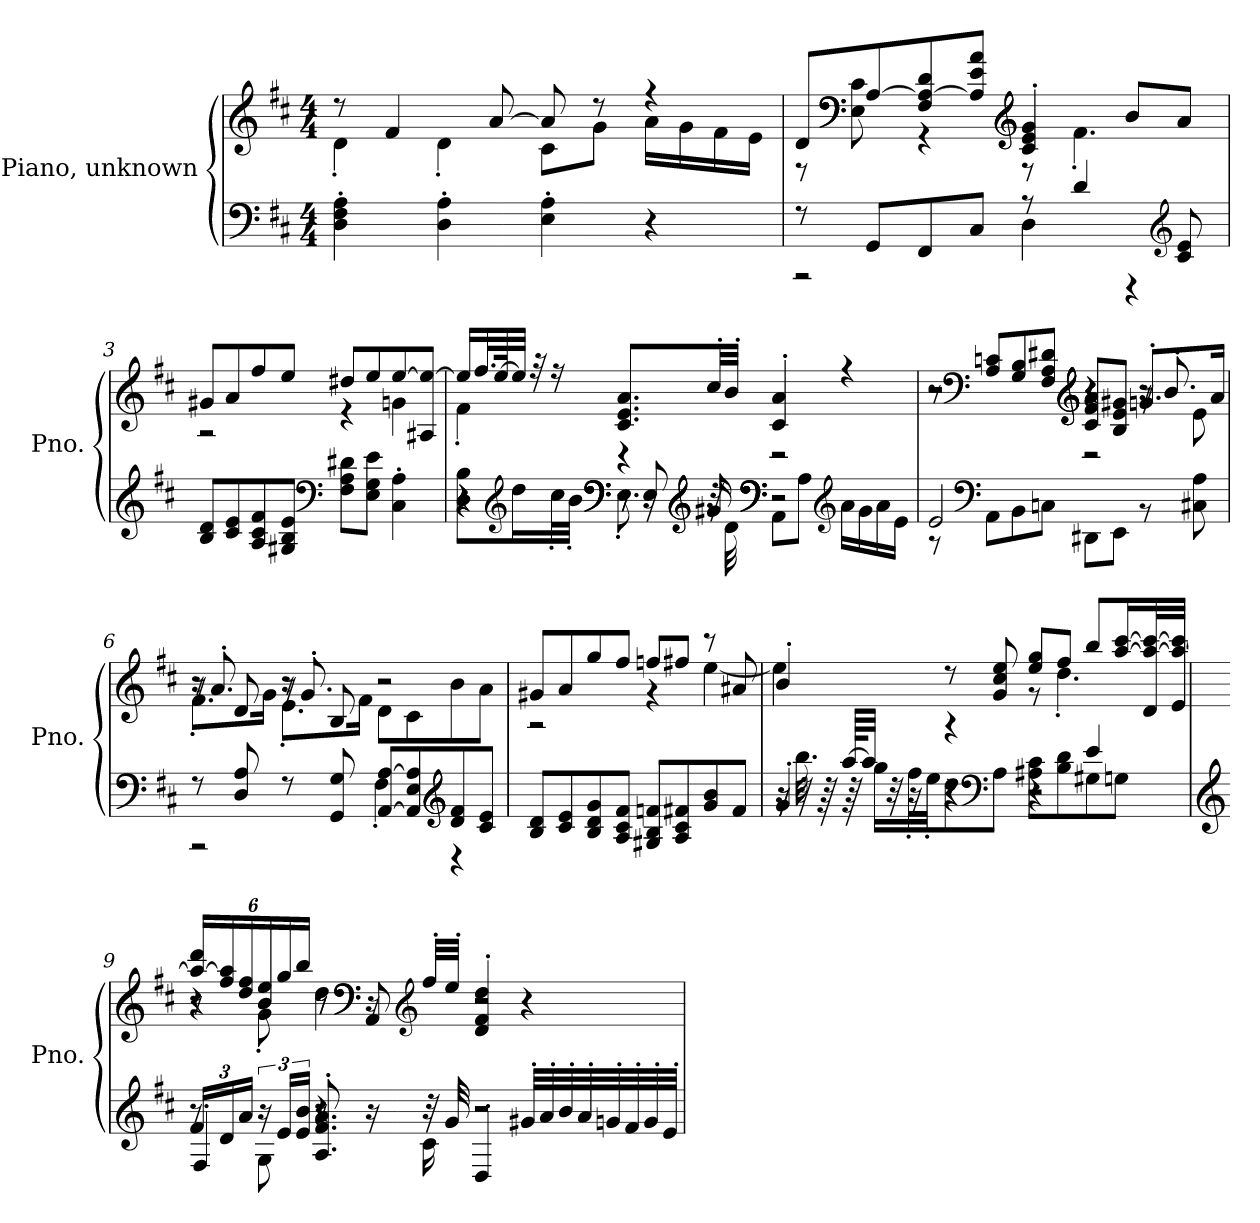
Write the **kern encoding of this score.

**kern	**kern
*part1	*part1
*staff2	*staff1
*I"Piano, unknown	*
*I'Pno.	*
*clefF4	*clefG2
*k[f#c#]	*k[f#c#]
*M4/4	*M4/4
*MM120	*MM120
=1	=1
*	*^
4D\' 4F#\' 4A\'	8r	4d'\
.	4f#/	.
4D\' 4A\'	.	4d'\
.	[8a/	.
4E\' 4A\'	8a/]	8c#\L
.	8r	8g\J
4r	4r	16a\LL
.	.	16g\
.	.	16f#\
.	.	16e\JJ
=2	=2	=2
*^	*	*
8r	2r	8d/L	8r
*	*	*clefF4	*
8GG/L	.	[8A/	8E\ 8c#\
8FF#/	.	8F#/ 8A/_ 8d/	4r
8C#/J	.	8A/] 8e/ 8a/J	.
*	*	*clefG2	*
8r	4D\	4c#/' 4e/' 4g/'	8r
4d/	.	.	4.f#'\
.	4r	8b/L	.
*clefG2	*	*	*
8c#/ 8e/	.	8a/J	.
*v	*v	*	*
!!LO:LB:g=z	!!
=3	=3	=3
8B/ 8d/L	8g#X/L	2r
8c#/ 8e/	8a/	.
8A/ 8c#/ 8f#/	8ff#/	.
8G#X/ 8B/ 8e/J	8ee/J	.
*clefF4	*	*
8F#\ 8A\ 8d#X\L	8dd#X/L	4r
8E\ 8G#\ 8e\J	8ee/	.
4C#\' 4A\'	[8ee/	4gn\
.	8A#X/ 8ee/_J	.
=4	=4	=4
*^	*	*
*	*^	*	*
4r	8D\ 8B\L	4r	16ee/LL]	4f#'\
.	.	.	32.ff#/L	.
.	.	.	[64ee/K	.
*clefG2	*	*	*	*
.	16dd\L	.	32ee/JJJ]	.
.	.	.	32r	.
.	32cc#'\L	.	16r	.
.	32b'\JJJ	.	.	.
*clefF4	*	*	*	*
8r	8.E'\	8r	8.c#/ 8.e/ 8.a/L	4r
16r	.	8E/	.	.
*clefG2	*	*	*	*
16g#X/	32r	.	32cc#'/LL	.
.	32d\	.	32b'/JJJ	.
*clefF4	*	*	*	*
2r	8AA\L	2r	4c#/' 4a/'	2r
.	8A\J	.	.	.
*clefG2	*	*	*	*
.	16a\LL	.	4r	.
.	16g#\	.	.	.
.	16a\	.	.	.
.	16e\JJ	.	.	.
*	*v	*v	*	*
!!LO:LB:g=z
=5	=5	=5	=5
*	*	*	*^
2e/	8r	2r	2r	8r
*clefF4	*	*clefF4	*	*
.	8AA\L	.	.	8A/ 8cn/L
.	8BB\	.	.	8G/ 8B/
.	8Cn\J	.	.	8F#/ 8A/ 8d#X/J
*	*	*clefG2	*	*
2r	8DD#X\L	4r	4r	8c/ 8f#/ 8a/L
.	8EE\J	.	.	8B/ 8e/ 8g#X/J
.	8r	16r	8r	8.gn'/L
.	.	8.b'/	.	.
.	8C#X\ 8A\	.	8e\	.
.	.	.	.	16a/Jk
=6	=6	=6	=6	=6
8r	2r	16r	8.f#'\L	8r
.	.	8.a'/	.	.
8D/ 8A/	.	.	.	8d/
.	.	.	16g\Jk	.
8r	.	16r	8.e'\L	8r
.	.	8.g'/	.	.
8GG/ 8G/	.	.	.	8B/
.	.	.	16f#\Jk	.
[8AA/ [8A/L	4F#'\	2r	8d\L	2r
8AA/] 8E/ 8A/]	.	.	8c#\	.
*clefG2	*	*	*	*
8d/ 8f#/	4r	.	8b\	.
8c#/ 8e/J	.	.	8a\J	.
*v	*v	*	*	*
*	*	*v	*v
!!LO:LB:g=z
=7	=7	=7
8B/ 8d/L	8g#X/L	2r
8c#/ 8e/	8a/	.
8B/ 8d/ 8g/	8gg/	.
8A/ 8c#/ 8f#/J	8ff#/J	.
8G#X/ 8B/ 8fn/L	8ffn/L	4r
8A/ 8c#/ 8f#X/	8ff#X/J	.
8g/ 8b/	8r	[4ee\
8f#/J	8a#X/	.
=8	=8	=8
*^	*	*
*	*^	*	*
16r	16r	4g'/	4b'/	4ee\]
32r	32.bb\	.	.	.
64r	.	.	.	.
[64aa/KLLL	64r	.	.	.
32aa/JJJ]	16gg\LL	.	.	.
32r	.	.	.	.
16r	32ff#'\L	.	.	.
.	32ee'\JJ	.	.	.
4r	8dd\	4r	8r	4r
*clefF4	*	*	*	*
.	8A\J	.	8g/ 8cc#/ 8ee/	.
2r	8A#X\ 8c#\L	4r	8ee/ 8gg/L	8r
.	8B\ 8d\	.	8ff#/J	4.dd'\
.	8G#X\	4e/	8bb/L	.
.	8Gn\J	.	[16aa/ [16ccc#/L	.
.	.	.	32d/ 32aa/_ 32ccc#/_L	.
.	.	.	32e/ 32aa/_ 32ccc#/]JJJ	.
*	*	*	*v	*v
!!LO:LB:g=z
=9	=9	=9	=9
*clefG2	*	*	*
*Xbrackettup	*	*	*Xbrackettup
*	*	*	*^
*	*	*	*	*^
24f#/LL	8r	4F#'/	24aa/_ 24ddd/LL	8r	4r
24d/	.	.	24ff#/ 24aa/]	.	.
24a/JJ	.	.	24dd/ 24ff#/	.	.
*brackettup	*	*	*	*	*
24r	8G\	.	24b/ 24ee/	8g'\	.
24e/LL	.	.	24gg/	.	.
24e/ 24b/JJ	.	.	24bb/JJ	.	.
8.A/' 8.f#/' 8.a/'	8r	4r	8r	4dd\	8r
*	*	*	*clefF4	*	*
.	16r	.	16r	.	8AA/
*	*	*	*clefG2	*	*
32r	16c#\	.	32ff#'/LLL	.	.
32g/	.	.	32ee'/JJJ	.	.
4D'/	2r	2r	4d/' 4f#/' 4dd/'	2r	2r
32g#X'/LLL	.	.	4r	.	.
32a'/	.	.	.	.	.
32b'/	.	.	.	.	.
32a'/	.	.	.	.	.
32gn'/	.	.	.	.	.
32f#'/	.	.	.	.	.
32g'/	.	.	.	.	.
32e'/JJJ	.	.	.	.	.
*v	*v	*v	*	*	*
*	*v	*v	*v
=	=
*-	*-
